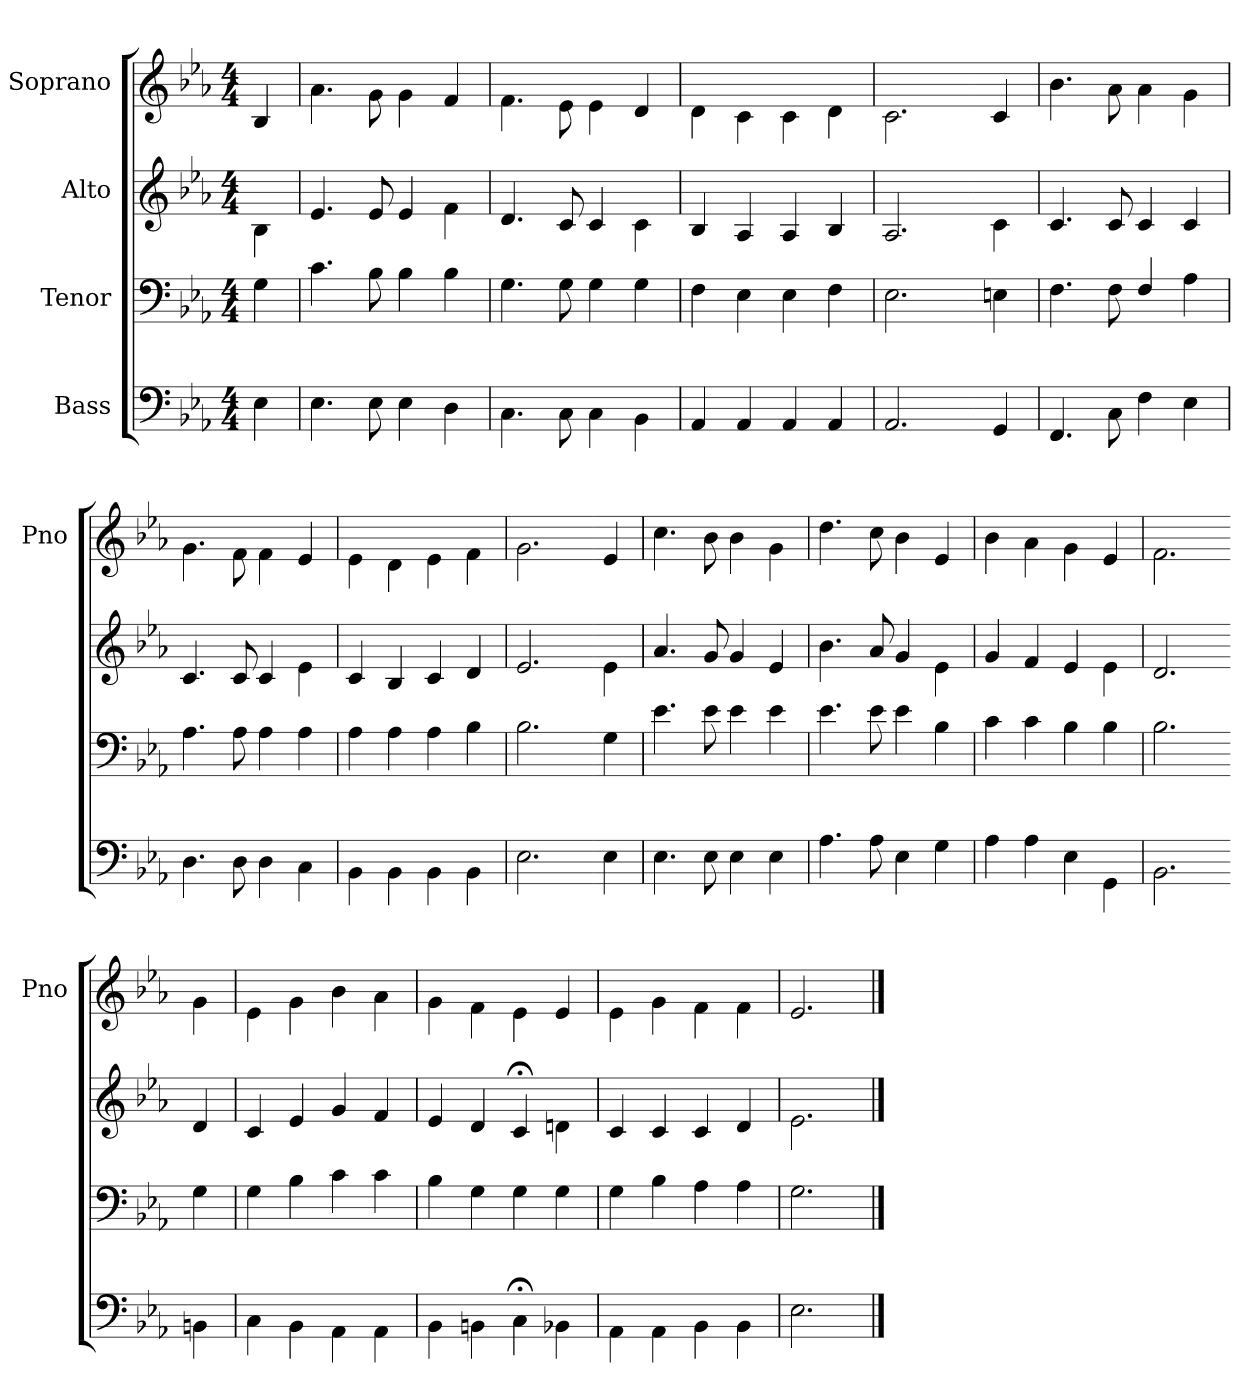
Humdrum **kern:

**kern	**kern	**kern	**kern
*part4	*part3	*part2	*part1
*staff4	*staff3	*staff2	*staff1
*I"Bass	*I"Tenor	*I"Alto	*I"Soprano
*	*	*	*I'Pno
*clefF4	*clefF4	*clefG2	*clefG2
*k[b-e-a-]	*k[b-e-a-]	*k[b-e-a-]	*k[b-e-a-]
*E-:	*E-:	*E-:	*E-:
*M4/4	*M4/4	*M4/4	*M4/4
=	=	=	=
4E-\	4G\	4B-\	4B-/
=	=	=	=
4.E-\	4.c\	4.e-/	4.a-\
8E-\	8B-\	8e-/	8g\
4E-\	4B-\	4e-/	4g\
4D\	4B-\	4f\	4f/
=	=	=	=
4.C\	4.G\	4.d/	4.f\
8C\	8G\	8c/	8e-\
4C\	4G\	4c/	4e-\
4BB-\	4G\	4c\	4d/
=	=	=	=
4AA-/	4F\	4B-/	4d\
4AA-/	4E-\	4A-/	4c\
4AA-/	4E-\	4A-/	4c\
4AA-/	4F\	4B-/	4d\
=	=	=	=
2.AA-/	2.E-\	2.A-/	2.c\
=-	=-	=-	=-
4GG/	4En\	4c\	4c/
=	=	=	=
4.FF/	4.F\	4.c/	4.b-\
8C\	8F\	8c/	8a-\
4F\	4F/	4c/	4a-\
4E-\	4A-\	4c/	4g\
=	=	=	=
4.D\	4.A-\	4.c/	4.g\
8D\	8A-\	8c/	8f\
4D\	4A-\	4c/	4f\
4C\	4A-\	4e-\	4e-/
=	=	=	=
4BB-\	4A-\	4c/	4e-\
4BB-\	4A-\	4B-/	4d\
4BB-\	4A-\	4c/	4e-\
4BB-\	4B-\	4d/	4f\
=	=	=	=
2.E-\	2.B-\	2.e-/	2.g\
=-	=-	=-	=-
4E-\	4G\	4e-\	4e-/
=	=	=	=
4.E-\	4.e-\	4.a-/	4.cc\
8E-\	8e-\	8g/	8b-\
4E-\	4e-\	4g/	4b-\
4E-\	4e-\	4e-/	4g\
=	=	=	=
4.A-\	4.e-\	4.b-\	4.dd\
8A-\	8e-\	8a-/	8cc\
4E-\	4e-\	4g/	4b-\
4G\	4B-\	4e-\	4e-/
=	=	=	=
4A-\	4c\	4g/	4b-\
4A-\	4c\	4f/	4a-\
4E-\	4B-\	4e-/	4g\
4GG\	4B-\	4e-\	4e-/
=	=	=	=
2.BB-\	2.B-\	2.d/	2.f\
=-	=-	=-	=-
4BBn\	4G\	4d/	4g\
=	=	=	=
4C\	4G\	4c/	4e-\
4BB-\	4B-\	4e-/	4g\
4AA-\	4c\	4g/	4b-\
4AA-\	4c\	4f/	4a-\
=	=	=	=
4BB-\	4B-\	4e-/	4g\
4BBn\	4G\	4d/	4f\
4C;\	4G\	4c;</	4e-\
4BB-X\	4G\	4dni\	4e-/
=	=	=	=
4AA-\	4G\	4c/	4e-\
4AA-\	4B-\	4c/	4g\
4BB-\	4A-\	4c/	4f\
4BB-\	4A-\	4d/	4f\
=	=	=	=
2.E-\	2.G\	2.e-\	2.e-/
==	==	==	==
*-	*-	*-	*-
